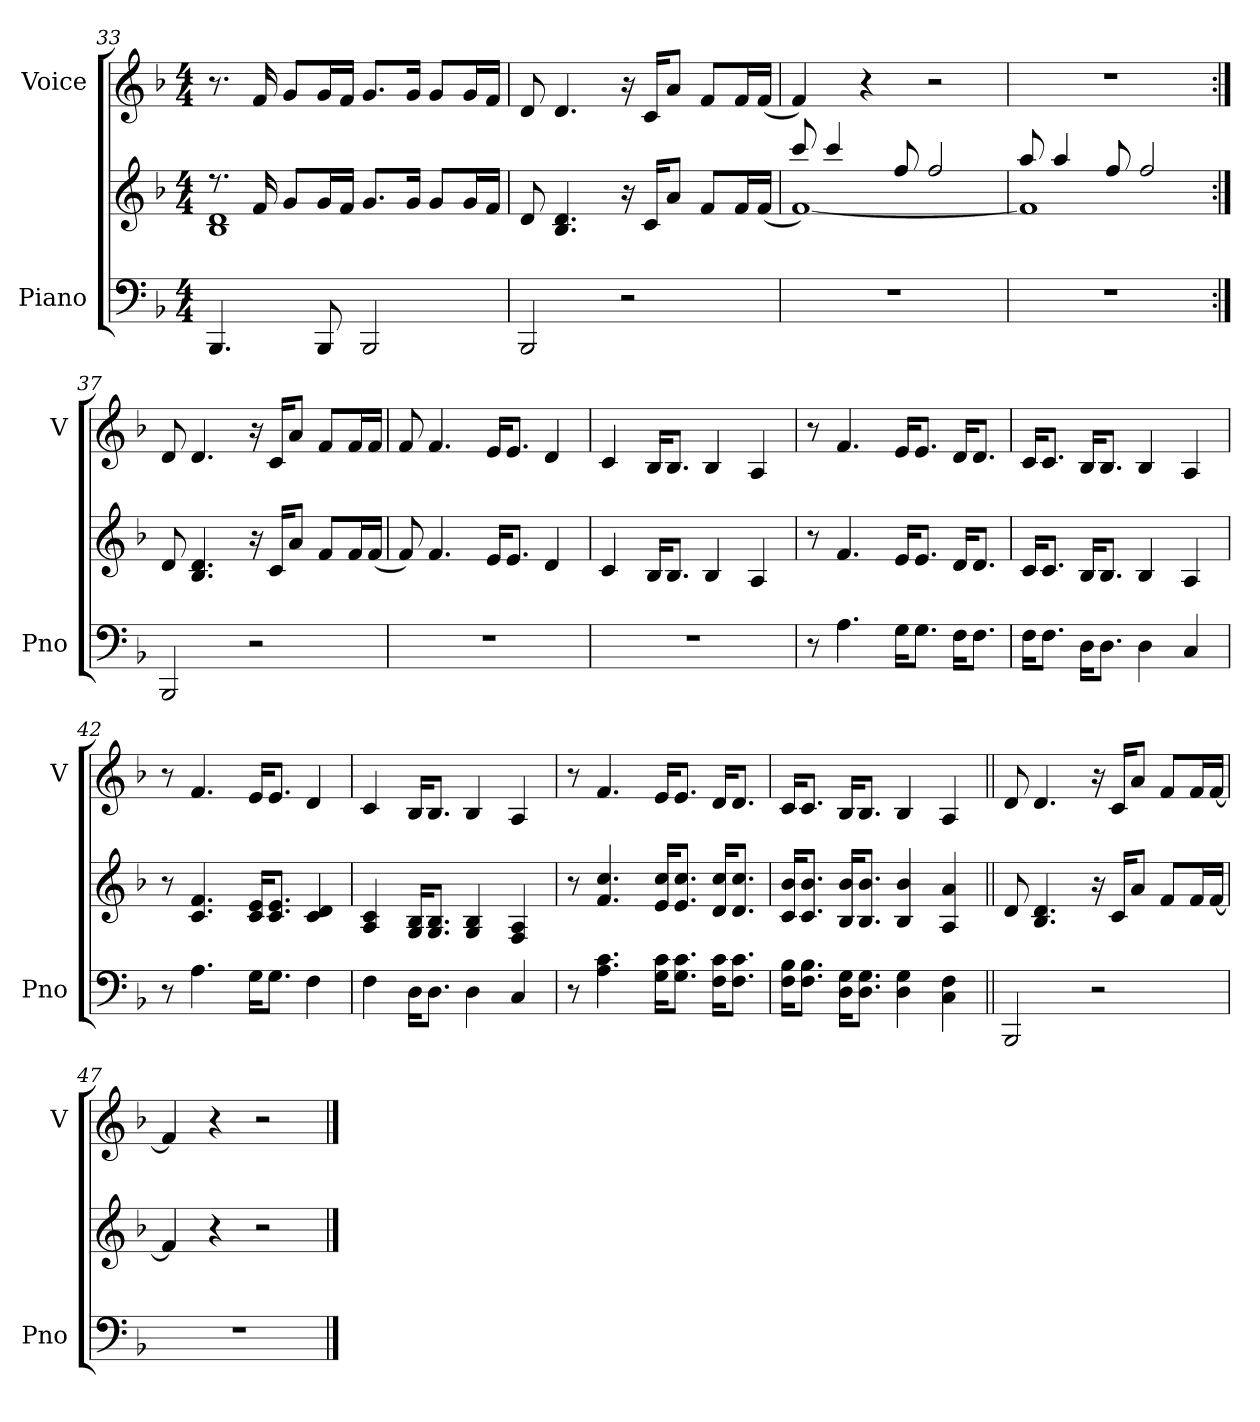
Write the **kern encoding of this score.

**kern	**kern	**kern
*part2	*part2	*part1
*staff3	*staff2	*staff1
*I"Piano	*	*I"Voice
*I'Pno	*	*I'V
*clefF4	*clefG2	*clefG2
*k[b-]	*k[b-]	*k[b-]
*M4/4	*M4/4	*M4/4
=33	=33	=33
*	*^	*
4.BBB-/	8.r	1B- 1d	8.r
.	16f/	.	16f/
.	8g/L	.	8g/L
8BBB-/	16g/L	.	16g/L
.	16f/JJ	.	16f/JJ
2BBB-/	8.g/L	.	8.g/L
.	16g/Jk	.	16g/Jk
.	8g/L	.	8g/L
.	16g/L	.	16g/L
.	16f/JJ	.	16f/JJ
*	*v	*v	*
=34	=34	=34
2BBB-/	8d/	8d/
.	4.B-/ 4.d/	4.d/
2r	16r	16r
.	16c/KL	16c/KL
.	8a/J	8a/J
.	8f/L	8f/L
.	16f/L	16f/L
.	(<16f/JJ	(<16f/JJ
!!LO:LB:g=z
=35	=35	=35
*	*^	*
1r	8ccc/	[1f)	4f/)
.	4ccc/	.	.
.	.	.	4r
.	8ff/	.	.
.	2ff/	.	2r
=36	=36	=36	=36
1r	8aa/	1f]	1r
.	4aa/	.	.
.	8ff/	.	.
.	2ff/	.	.
*	*v	*v	*
=37:|!	=37:|!	=37:|!
2BBB-/	8d/	8d/
.	4.B-/ 4.d/	4.d/
2r	16r	16r
.	16c/KL	16c/KL
.	8a/J	8a/J
.	8f/L	8f/L
.	16f/L	16f/L
.	(<16f/JJ	16f/JJ
!!LO:PB:g=z
=38	=38	=38
1r	8f/)	8f/
.	4.f/	4.f/
.	16e/KL	16e/KL
.	8.e/J	8.e/J
.	4d/	4d/
=39	=39	=39
1r	4c/	4c/
.	16B-/KL	16B-/KL
.	8.B-/J	8.B-/J
.	4B-/	4B-/
.	4A/	4A/
=40	=40	=40
8r	8r	8r
4.A\	4.f/	4.f/
16G\KL	16e/KL	16e/KL
8.G\J	8.e/J	8.e/J
16F\KL	16d/KL	16d/KL
8.F\J	8.d/J	8.d/J
!!LO:LB:g=z
=41	=41	=41
16F\KL	16c/KL	16c/KL
8.F\J	8.c/J	8.c/J
16D\KL	16B-/KL	16B-/KL
8.D\J	8.B-/J	8.B-/J
4D\	4B-/	4B-/
4C/	4A/	4A/
=42	=42	=42
8r	8r	8r
4.A\	4.c/ 4.f/	4.f/
16G\KL	16c/ 16e/KL	16e/KL
8.G\J	8.c/ 8.e/J	8.e/J
4F\	4c/ 4d/	4d/
=43	=43	=43
4F\	4A/ 4c/	4c/
16D\KL	16G/ 16B-/KL	16B-/KL
8.D\J	8.G/ 8.B-/J	8.B-/J
4D\	4G/ 4B-/	4B-/
4C/	4F/ 4A/	4A/
!!LO:LB:g=z
=44	=44	=44
8r	8r	8r
4.A\ 4.c\	4.f/ 4.cc/	4.f/
16G\ 16c\KL	16e/ 16cc/KL	16e/KL
8.G\ 8.c\J	8.e/ 8.cc/J	8.e/J
16F\ 16c\KL	16d/ 16cc/KL	16d/KL
8.F\ 8.c\J	8.d/ 8.cc/J	8.d/J
=45	=45	=45
16F\ 16B-\KL	16c/ 16b-/KL	16c/KL
8.F\ 8.B-\J	8.c/ 8.b-/J	8.c/J
16D\ 16G\KL	16B-/ 16b-/KL	16B-/KL
8.D\ 8.G\J	8.B-/ 8.b-/J	8.B-/J
4D\ 4G\	4B-/ 4b-/	4B-/
4C\ 4F\	4A/ 4a/	4A/
!!LO:LB:g=z
=46||	=46||	=46||
2BBB-/	8d/	8d/
.	4.B-/ 4.d/	4.d/
2r	16r	16r
.	16c/KL	16c/KL
.	8a/J	8a/J
.	8f/L	8f/L
.	16f/L	16f/L
.	[16f/JJ	[16f/JJ
=47	=47	=47
1r	4f/]	4f/]
.	4r	4r
.	2r	2r
==	==	==
*-	*-	*-
